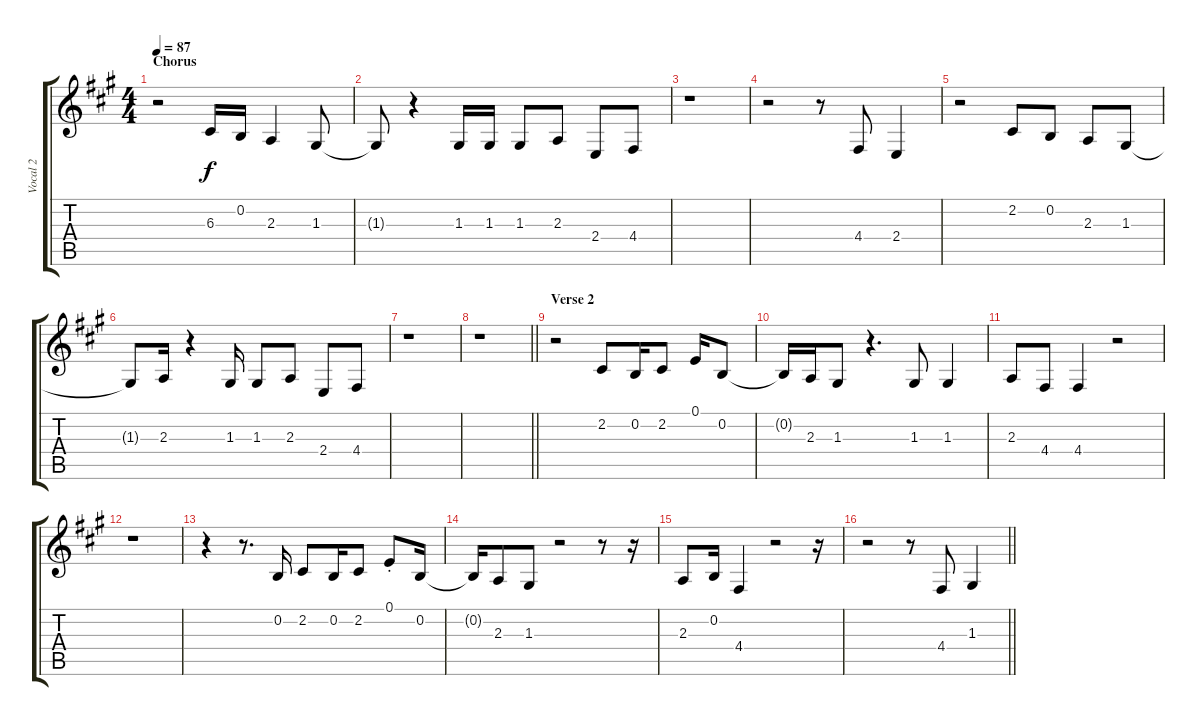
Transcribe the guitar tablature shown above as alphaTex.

\track ("Vocal 2" "Vocal 2") {instrument choiraahs}
\staff {score tabs}
\tuning (E4 B3 G3 D3 A2 E2) {hide}
\ts (4 4)
\section ("" "Chorus")
\tempo 87
\clef g2
\ks a
r.2{dy f} 6.3.16 0.2.16 2.3.4 1.3.8 |
1.3{t}.8 r.4 1.3.16 1.3.16 1.3.8 2.3.8 2.4.8 4.4.8 |
r.1 |
r.2 r.8 4.4.8 2.4.4 |
r.2 2.2.8 0.2.8 2.3.8 1.3.8 |
1.3{t}.8 2.3.16 r.4 1.3.16 1.3.8 2.3.8 2.4.8 4.4.8 |
r.1 |
\barLineRight lightlight
r.1 |
\section ("" "Verse 2")
r.2 2.2.8 0.2.16 2.2.8 0.1.16 0.2.8 |
0.2{t}.16 2.3.16 1.3.8 r.4{d} 1.3.8 1.3.4 |
2.3.8 4.4.8 4.4.4 r.2 |
r.1 |
r.4 r.8{d} 0.2.16 2.2.8 0.2.16 2.2.8 0.1{st}.8 0.2.16 |
0.2{t}.16 2.3.8 1.3.8 r.2 r.8 r.16 |
2.3.8 0.2.16 4.4.4 r.2 r.16 |
\barLineRight lightlight
r.2 r.8 4.4.8 1.3.4
